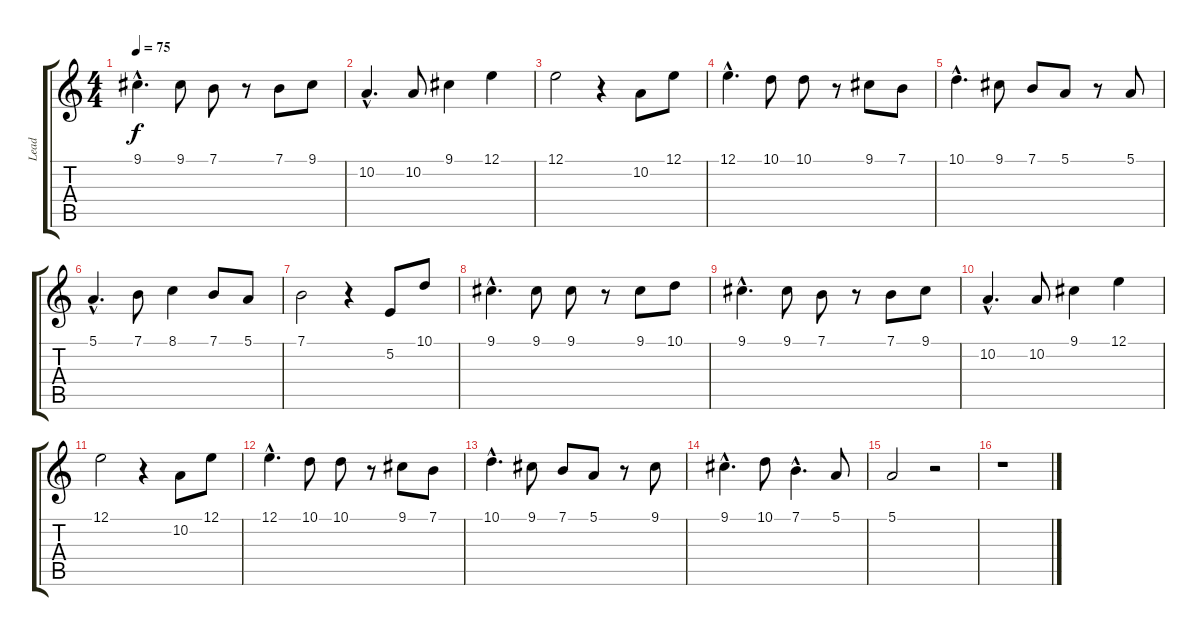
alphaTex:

\track ("Lead" "Lead") {instrument flute}
\staff {score tabs}
\tuning (E4 B3 G3 D3 A2 E2) {hide}
\ts (4 4)
\tempo 75
\clef g2
\ks c
9.1{hac}.4{d dy f} 9.1.8 7.1.8 r.8 7.1.8 9.1.8 |
10.2{hac}.4{d} 10.2.8 9.1.4 12.1.4 |
12.1.2 r.4 10.2.8 12.1.8 |
12.1{hac}.4{d} 10.1.8 10.1.8 r.8 9.1.8 7.1.8 |
10.1{hac}.4{d} 9.1.8 7.1.8 5.1.8 r.8 5.1.8 |
5.1{hac}.4{d} 7.1.8 8.1.4 7.1.8 5.1.8 |
7.1.2 r.4 5.2.8 10.1.8 |
9.1{hac}.4{d} 9.1.8 9.1.8 r.8 9.1.8 10.1.8 |
9.1{hac}.4{d} 9.1.8 7.1.8 r.8 7.1.8 9.1.8 |
10.2{hac}.4{d} 10.2.8 9.1.4 12.1.4 |
12.1.2 r.4 10.2.8 12.1.8 |
12.1{hac}.4{d} 10.1.8 10.1.8 r.8 9.1.8 7.1.8 |
10.1{hac}.4{d} 9.1.8 7.1.8 5.1.8 r.8 9.1.8 |
9.1{hac}.4{d} 10.1.8 7.1{hac}.4{d} 5.1.8 |
5.1.2 r.2 |
r.1
